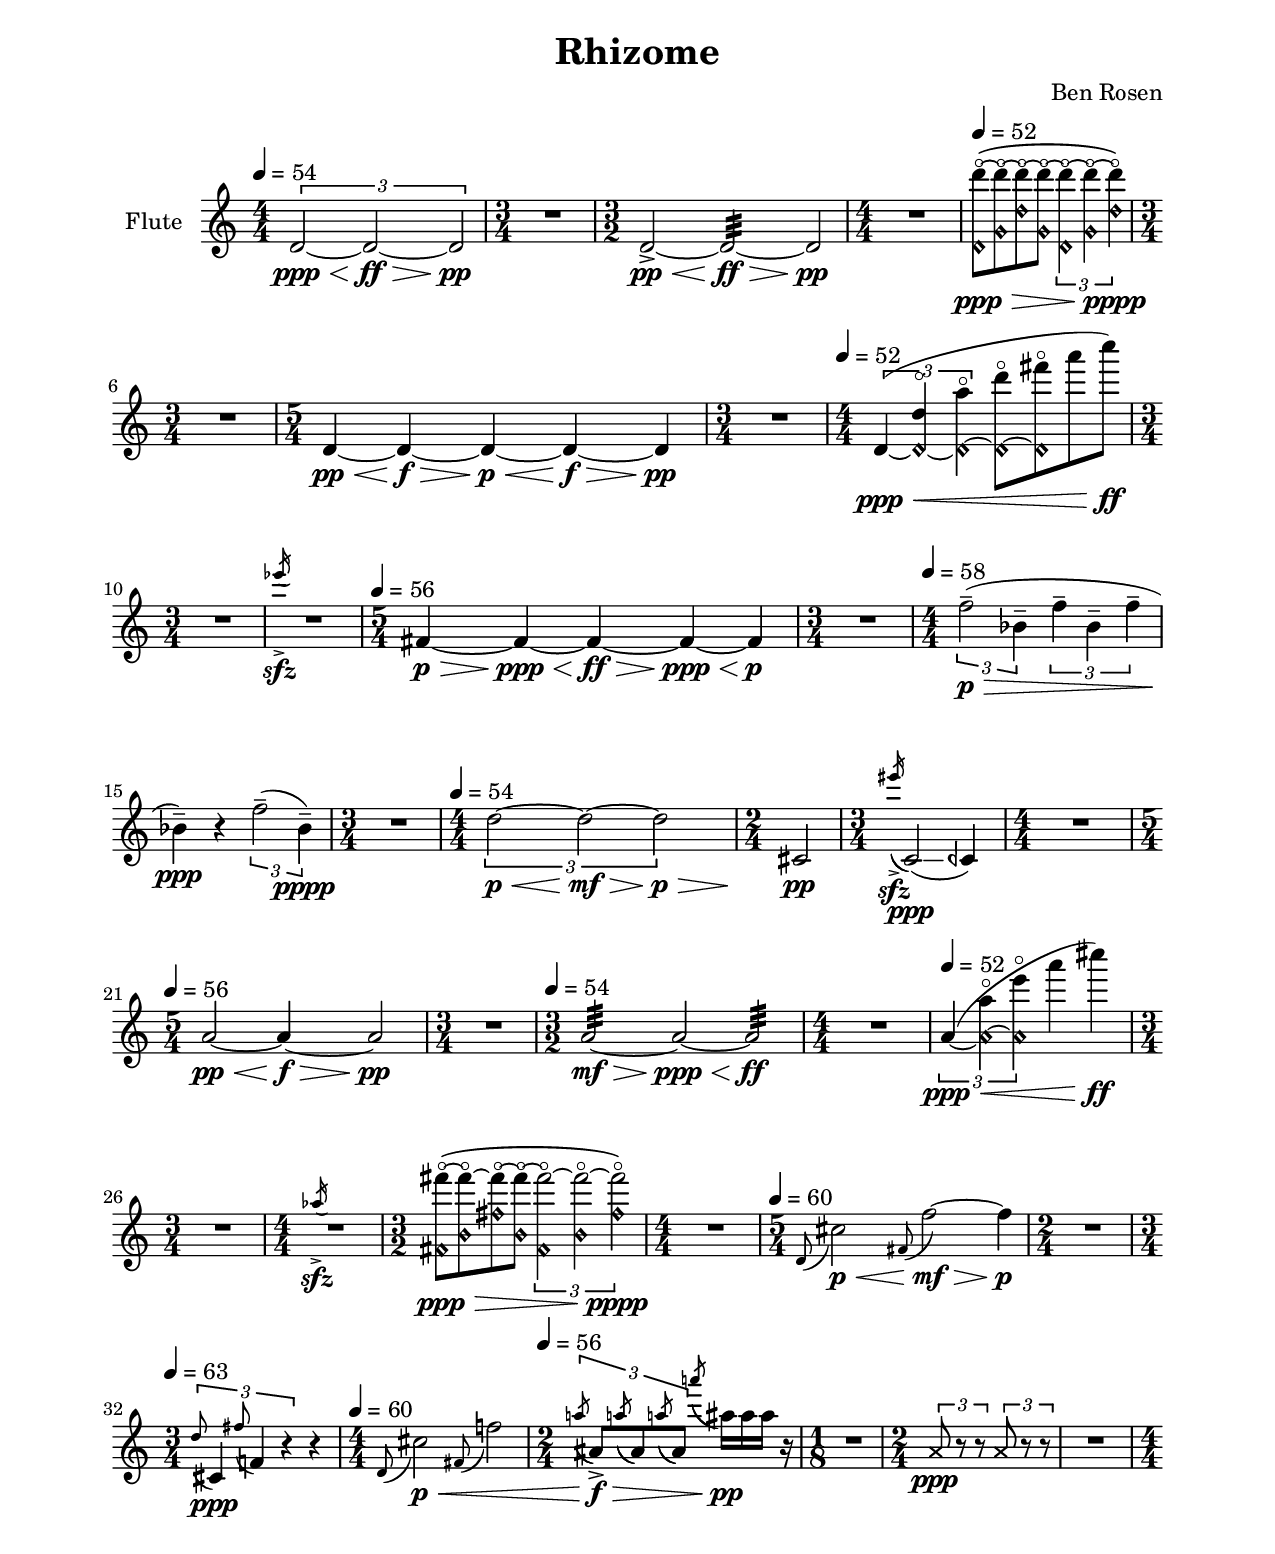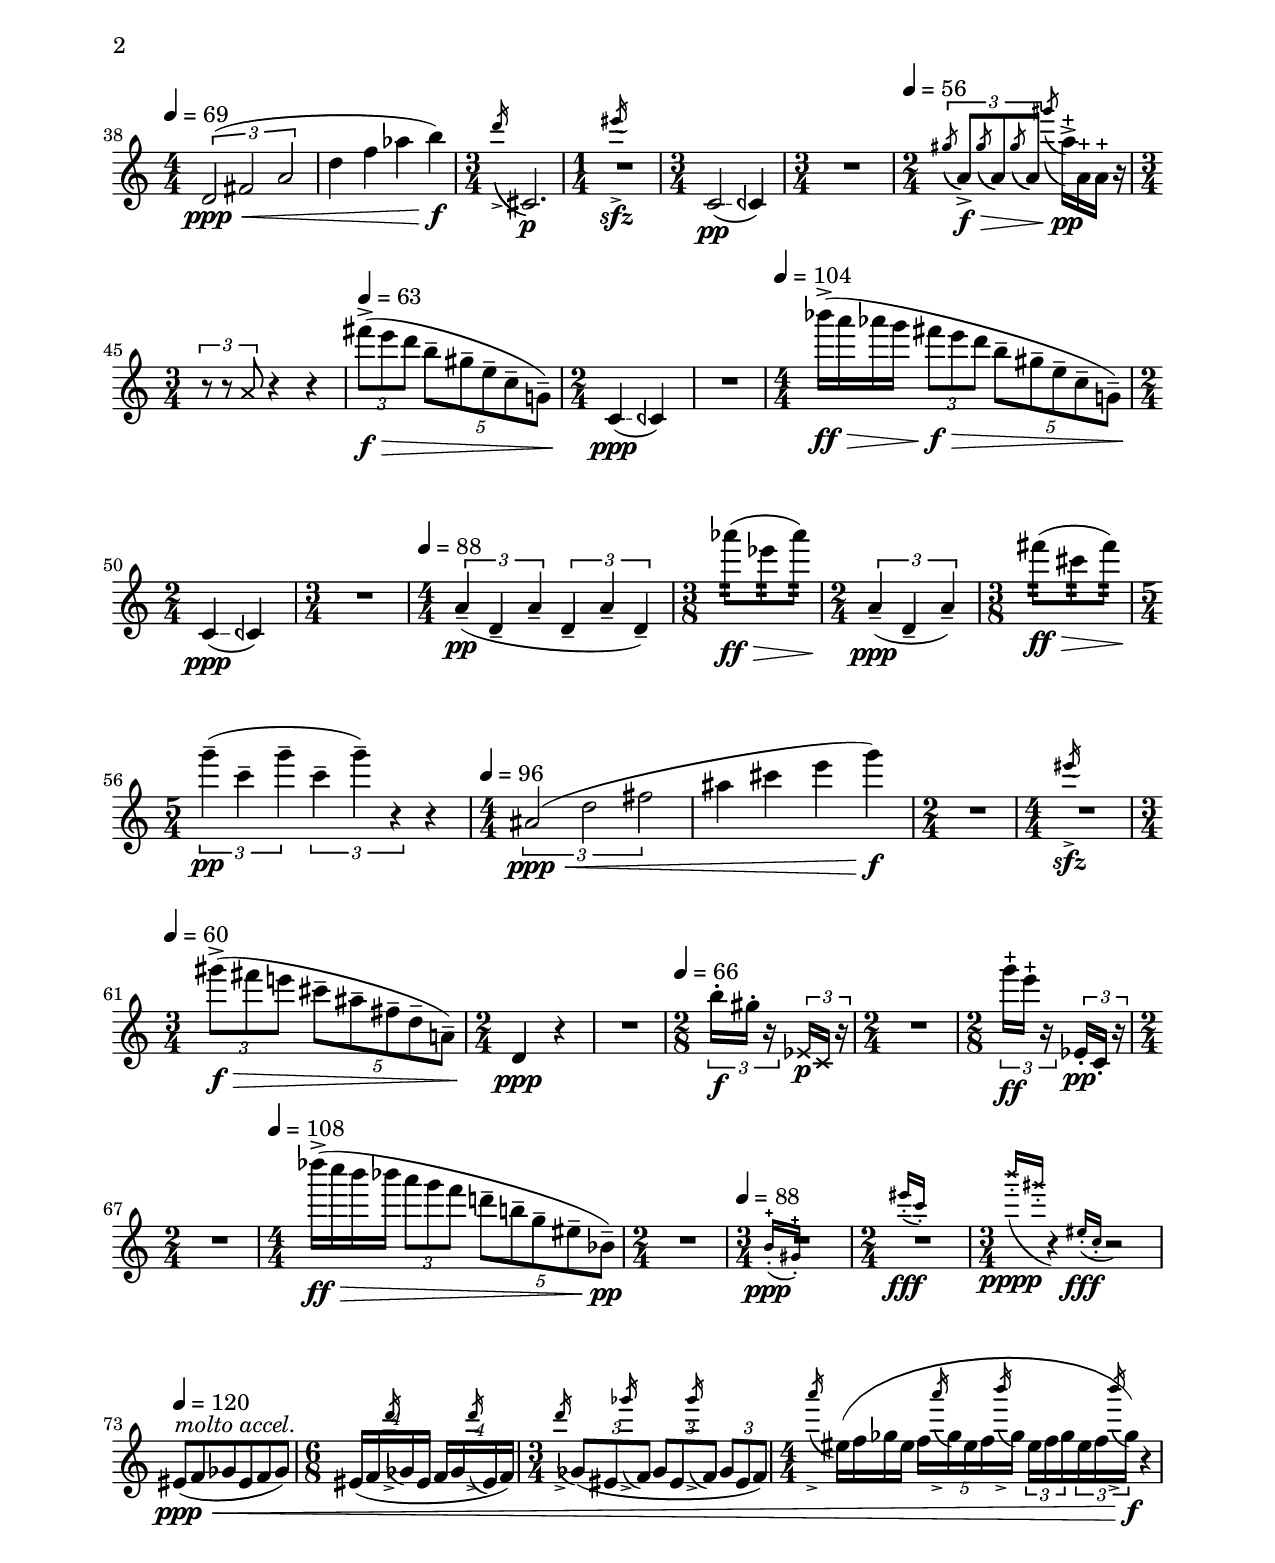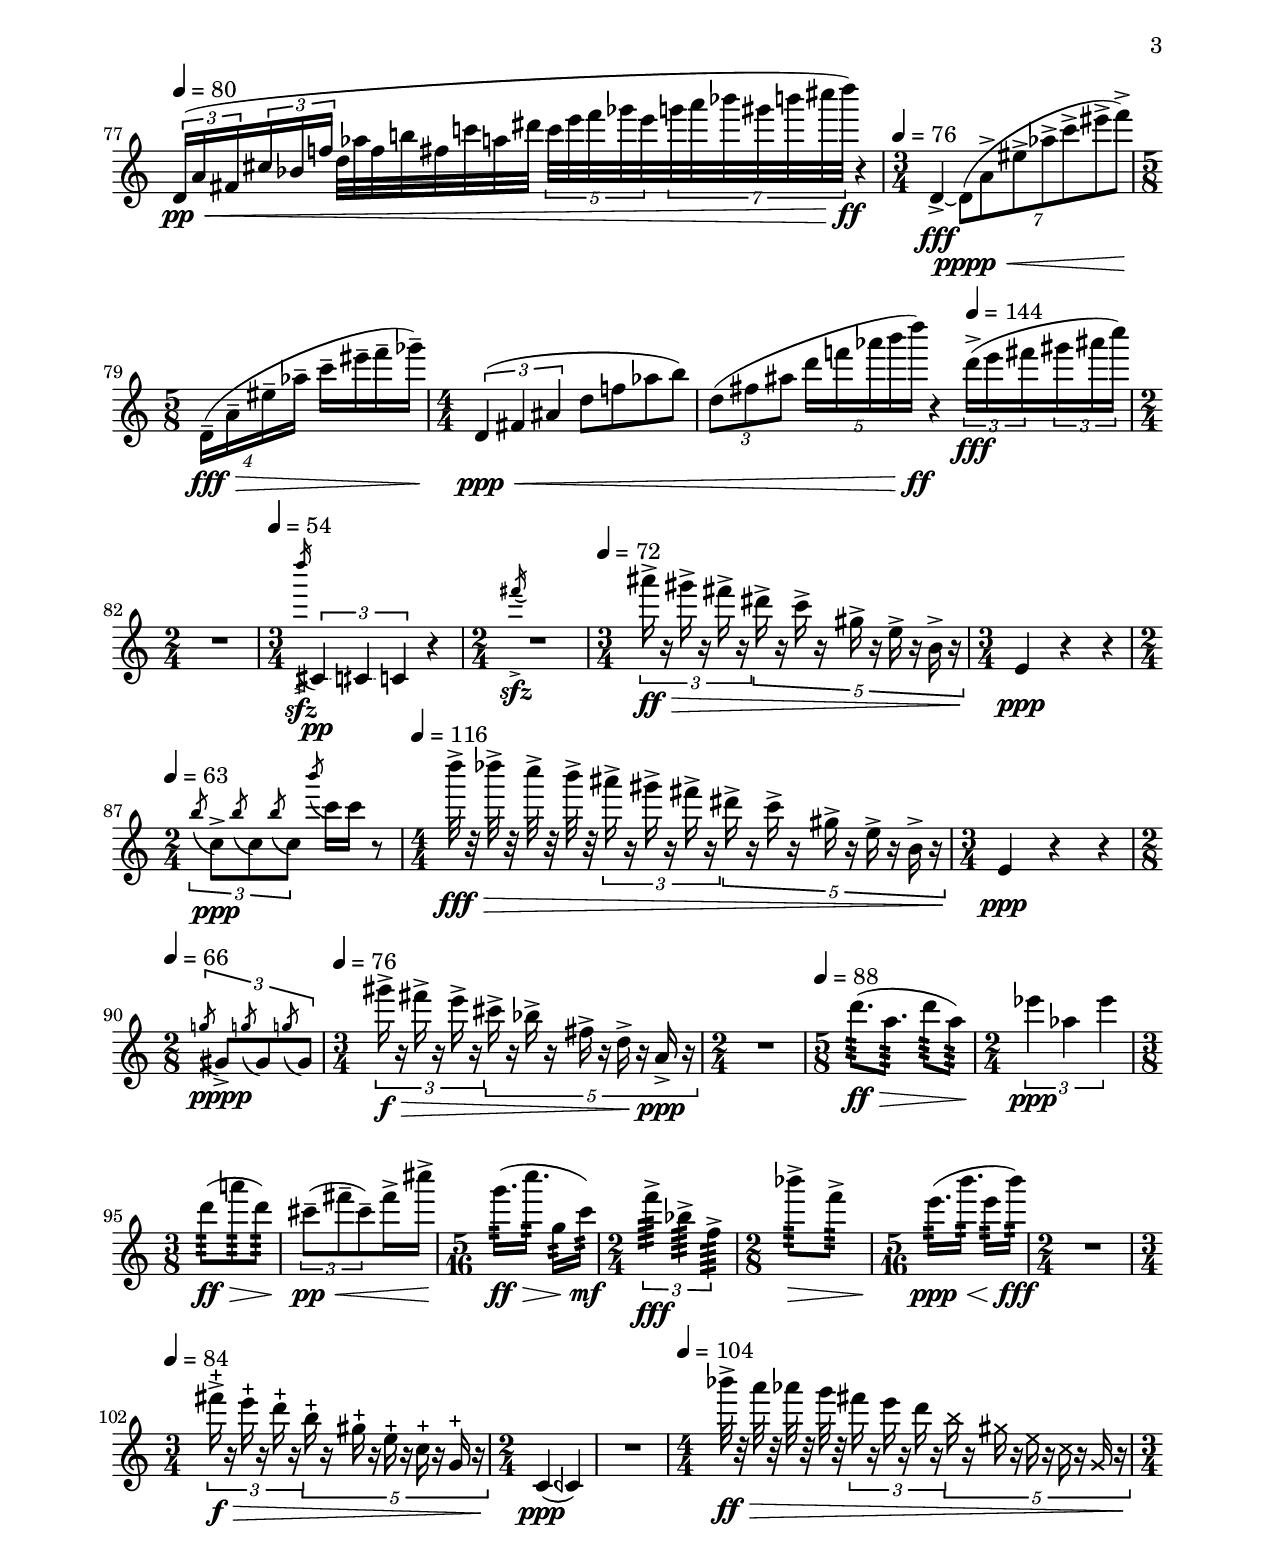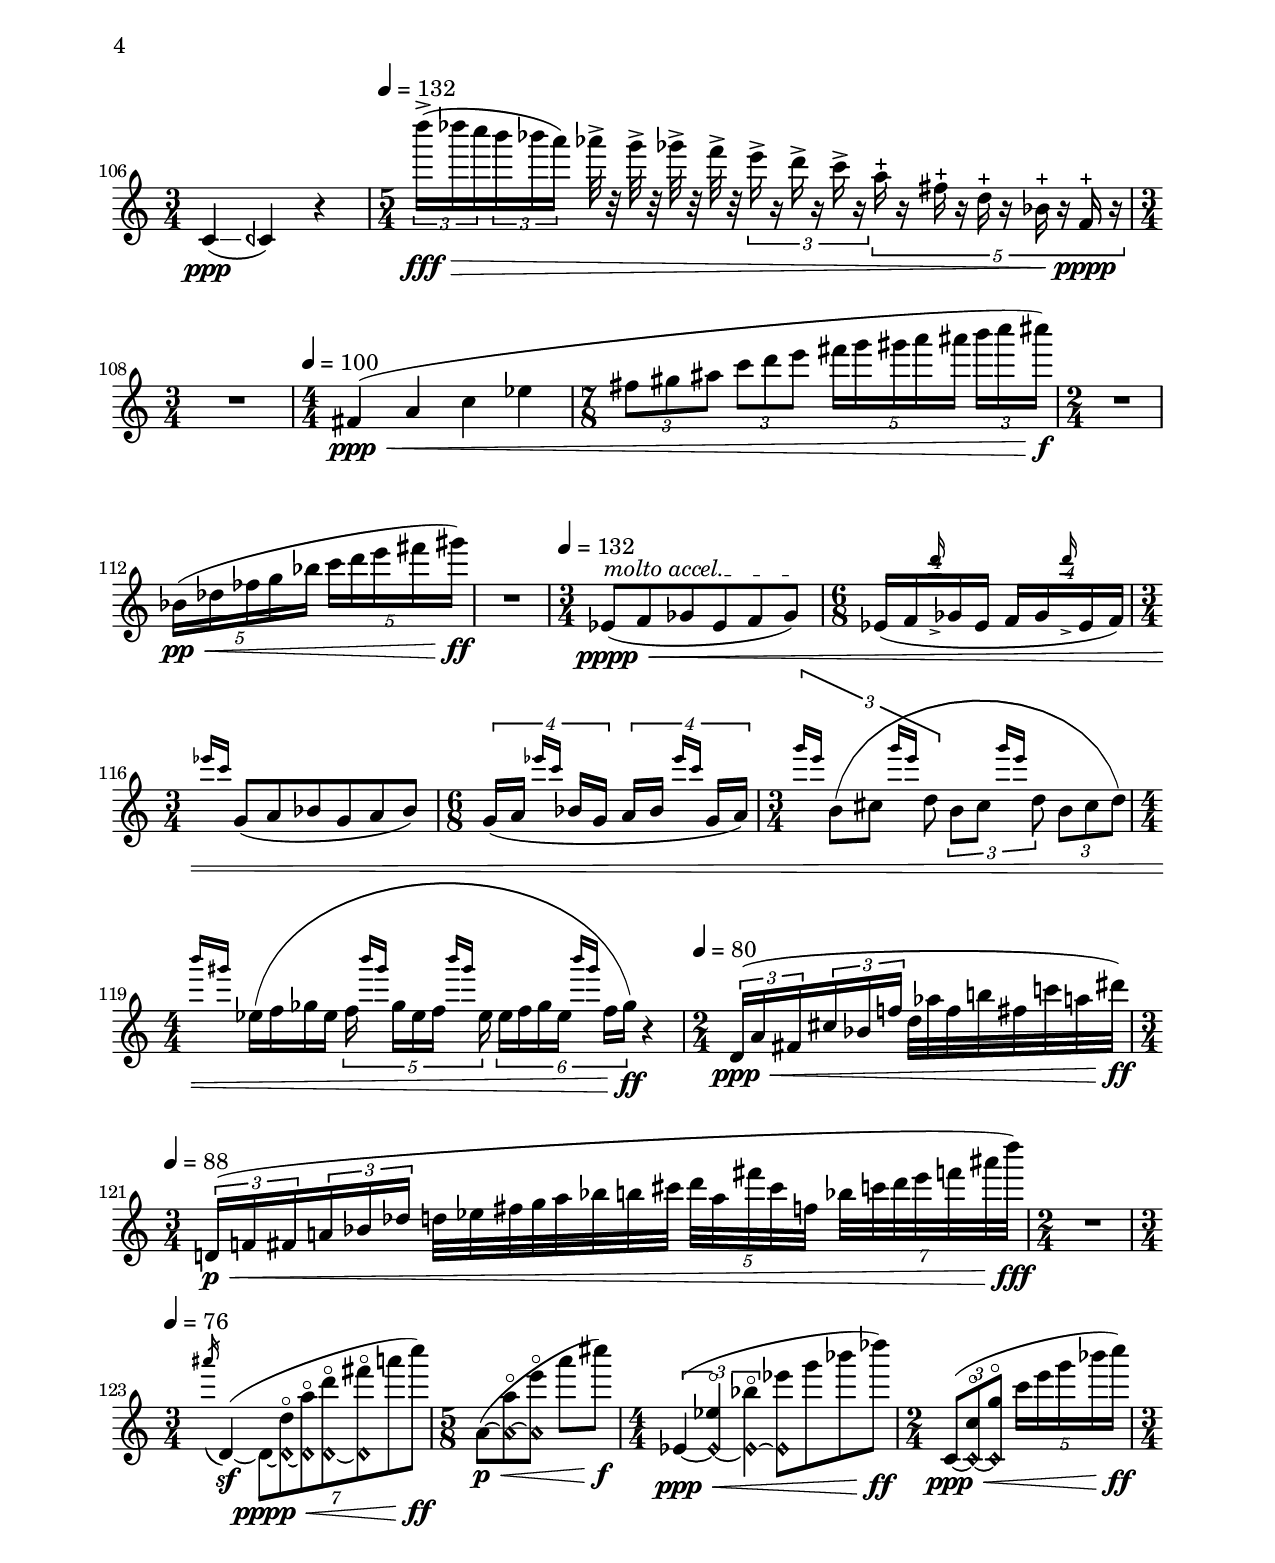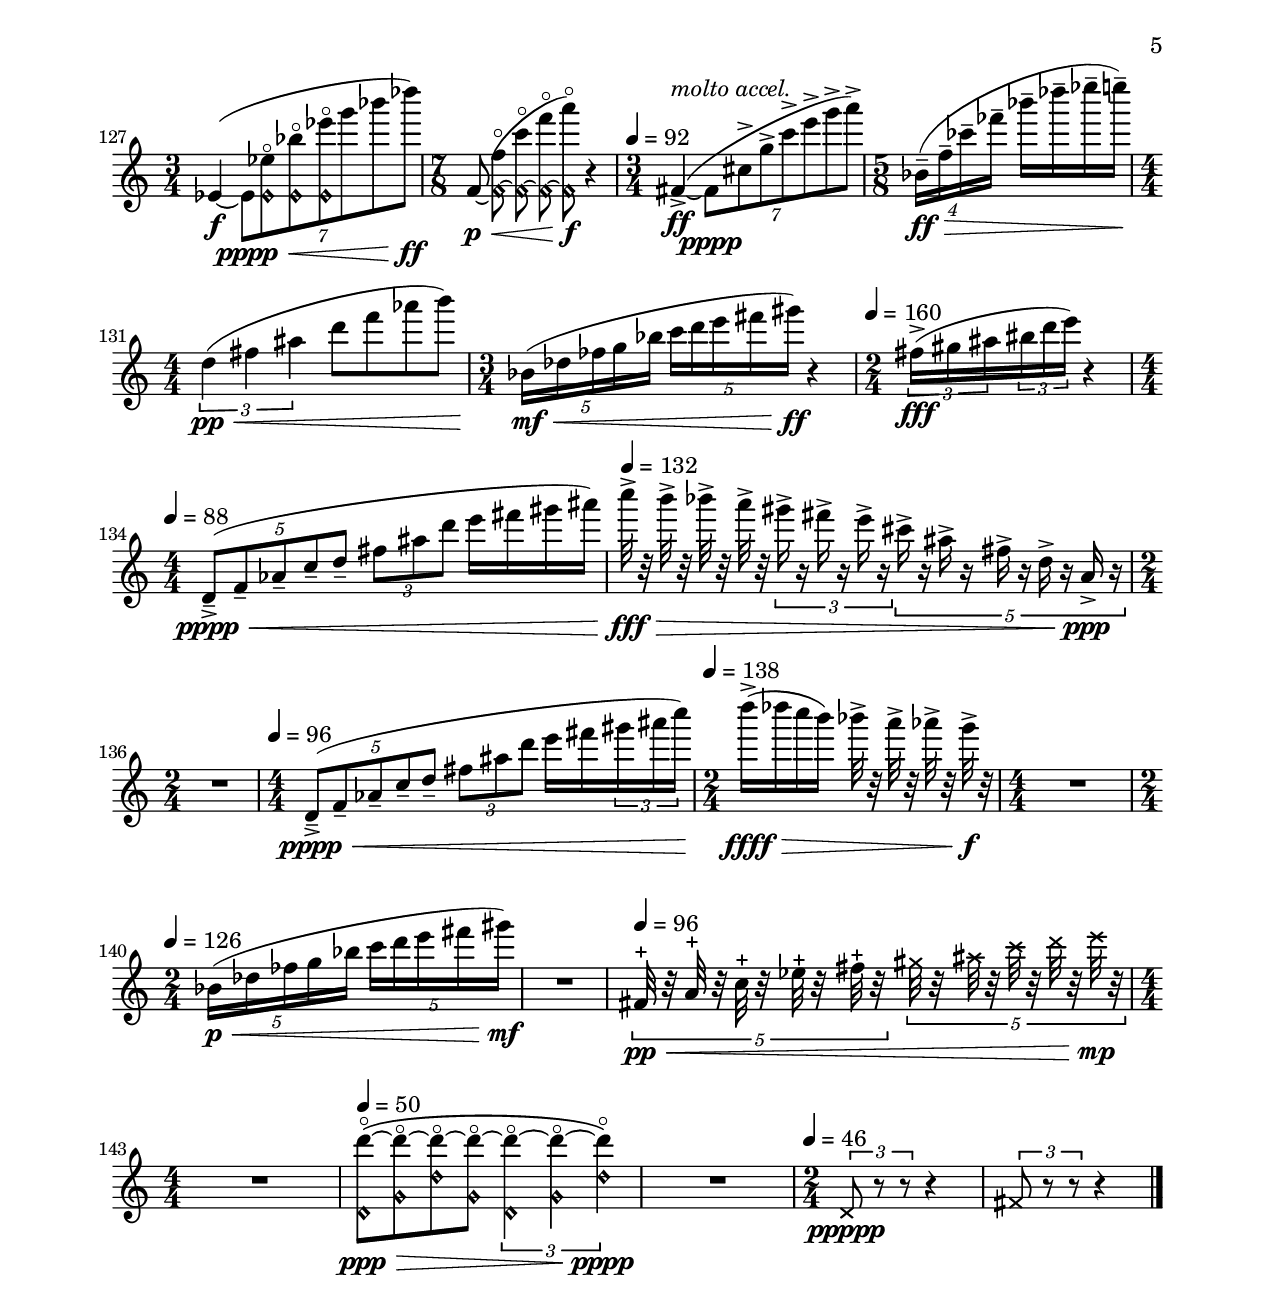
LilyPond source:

\version "2.23.82"

\include "settings.ily"
\include "style.ily"

\header {
  title = "Rhizome"
  composer = "Ben Rosen"
}

harmonic_slur =
\shape #'((0 . 0.5) (0 . 0) (0 . 0) (0 . 0.5)) PhrasingSlur

flute = \relative c' {
  \numericTimeSignature
  \time 4/4
  \tempo 4=54

  \tuplet 3/2 { d2~\ppp\< d~\ff\> d\pp } |

  \time 3/4
  R2. |

  \time 3/2
  d2~->\pp\< d:32~\ff\> d\pp |

  \time 4/4
  R1 |

  \tempo 4=52
  \harmonic_slur

  <d''\flageolet d,,\harmonic>8~\ppp\>\(
    <d\flageolet g,,\harmonic>~
    <d\flageolet d,\harmonic>~
    <d\flageolet g,,\harmonic>~
    \tuplet 3/2 {
      <d\flageolet d,,\harmonic>4~
      <d\flageolet g,,\harmonic>~
      <d\flageolet d,\harmonic>\pppp\)
  }  |

  \time 3/4
  R2. |

  \time 5/4

  d,,4~\pp\< d~\f\> d~\p\< d~\f\> d\pp  |

  \time 3/4
  R2. |

  \tempo 4=52
  \time 4/4
  \tuplet 3/2 {
    d4~\ppp\<(
    <d'\flageolet d,\harmonic~>
    <a'\flageolet d,,\harmonic~>
  }
  <d\flageolet d,,\harmonic~>8
  <fs\flageolet d,,\harmonic>
  a c\ff)

  \time 3/4
  R2. |
  \acciaccatura ef,16->\sfz R2. |

  \tempo 4=56
  \time 5/4

  fs,,4~\p\> fs~\ppp\< fs~\ff\> fs~\ppp\< fs\p |

  \time 3/4
  R2. |

  \tempo 4=58
  \time 4/4
  \tuplet 3/2 { f'2--\p\>( bf,4-- } \tuplet 3/2 { f'-- bf,-- f'-- } |
  bf,--\ppp) r \tuplet 3/2 { f'2--( bf,4--\pppp) } |
  \time 3/4

  R2. |
  \time 4/4

  \tempo 4=54

  \tuplet 3/2 { d2~\p\< d~\mf\> d\p\> } |

  \time 2/4
  cs,2\pp |

  \time 3/4
  \acciaccatura es''16->\sfz( c,,2\ppp \glissando)( cqf4) |

  \time 4/4
  R1 |

  \tempo 4=56
  \time 5/4

  a'2~\pp\< a4~\f\> a2\pp

  \time 3/4
  R2. |

  \tempo 4=54
  \time 3/2
  a2:32~\mf\> a~\ppp\< a:32\ff

  \time 4/4
  R1 |

  \tempo 4=52
  \tuplet 3/2 {
    a4~\ppp\<(
    <a'\flageolet a,\harmonic~>
    <e'\flageolet a,,\harmonic>
  }
  a cs\ff) |

  \time 3/4
  R2. |

  \time 4/4
  \acciaccatura af,16->\sfz R1 |

  \time 3/2
  \harmonic_slur

  <fs'\flageolet fs,,\harmonic>8~\ppp\>\(
    <fs\flageolet b,,\harmonic>~
    <fs\flageolet fs,\harmonic>~
    <fs\flageolet b,,\harmonic>~
    \tuplet 3/2 {
      <fs\flageolet fs,,\harmonic>2~
      <fs\flageolet b,,\harmonic>~
      <fs\flageolet fs,\harmonic>\pppp\)
  } |

  \time 4/4
  R1 |

  \tempo 4=60
  \time 5/4
  \appoggiatura d,,8 cs'2\p\< \appoggiatura fs,8 f'2~\mf\> f4\p |

  \time 2/4
  R2 |

  \tempo 4=63
  \time 3/4
  \tuplet 3/2 { \appoggiatura d8 cs,4\ppp \appoggiatura fs'8 f,!4 r } r

  \tempo 4=60
  \time 4/4
  \appoggiatura d8 cs'2\p\< \appoggiatura fs,8 f'!2 |

  \tempo 4=56
  \time 2/4
  \tuplet 3/2 {
    \acciaccatura a!8( as,8->\f\>)
    \acciaccatura a'!8( as,)
    \acciaccatura a'!8( as,)
  }
  \acciaccatura a''!8( as,16\pp) as as r |

  \time 1/8
  R8 |

  \time 2/4

  \xNotesOn
  \tuplet 3/2 { a,8\ppp r r } \tuplet 3/2 { a r r }
  \xNotesOff |

  R2 |

  \tempo 4=69
  \time 4/4
  \tuplet 3/2 { d,2\ppp\<( fs a } |
  d4 f af b\f) |

  \time 3/4
  \acciaccatura d16->( cs,,2.\p) |

  \time 1/4
  \acciaccatura es''16->\sfz R4 |

  \time 3/4
  c,,2\pp\glissando( cqf4) |

  \time 3/4
  R2. |

  \tempo 4=56
  \time 2/4
  \tuplet 3/2 {
    \acciaccatura gs''8( a,8->\f\>)
    \acciaccatura gs'8( a,)
    \acciaccatura gs'8( a,)
  }
  \acciaccatura gs''8( a,16->-+\pp) a,-+ a-+ r |

  \time 3/4
  \xNotesOn
  \tuplet 3/2 { r8 r a }
  \xNotesOff r4 r |

  \tempo 4=63
  \tuplet 3/2 { fs''8->\f\>( e d } \tuplet 5/4 { b-- gs-- e-- c-- g!--) } |

  \time 2/4
  c,4\ppp( \glissando cqf) |
  R2 |

  \tempo 4=104
  \time 4/4
  bf'''16->\ff\>( a af g
  \tuplet 3/2 { fs8\f\> e d }
  \tuplet 5/4 { b-- gs-- e-- c-- g!--) } |

  \time 2/4
  c,4(\ppp \glissando cqf) |

  \time 3/4
  R2. |

  \tempo 4=88
  \time 4/4
  \tuplet 3/2 { a'4--\pp( d,-- a'--} \tuplet 3/2 { d,-- a'-- d,--) }

  \time 3/8
  af'''8:32\ff\>( ef:32 af:32) |

  \time 2/4
  \tuplet 3/2 { a,,4--\ppp( d,-- a'--) } |

  \time 3/8
  fs''8:32\ff\>( cs:32 fs:32) |

  \time 5/4
  \tuplet 3/2 { g4--\pp( c,-- g'-- } \tuplet 3/2 { c,-- g'--) r } r

  \tempo 4=96
  \time 4/4
  \tuplet 3/2 { as,,2\ppp\<( d fs } |
  as4 cs e g\f) |

  \time 2/4
  R2 |

  \time 4/4
  \acciaccatura es16->\sfz R1 |

  \tempo 4=60
  \time 3/4
  \tuplet 3/2 { gs8->\f\>( fs e! } \tuplet 5/4 { cs-- as-- fs-- d-- a!--) } |

  \time 2/4
  d,4\ppp r |
  R2 |

  \tempo 4=66
  \time 2/8
  \tuplet 3/2 { b''16-.\f gs-. r }
  \xNotesOn
  \tuplet 3/2 { ef,\p c r }
  \xNotesOff

  \time 2/4
  R2 |

  \time 2/8
  \tuplet 3/2 { g'''16-+\ff e-+ r } \tuplet 3/2 { ef,,-.\pp c-. r }

  \time 2/4
  R2 |

  \tempo 4=108
  \time 4/4
  df'''16->\ff\>( c b bf
  \tuplet 3/2 { a8 g f }
  \tuplet 5/4 { d!-- b!-- g-- es-- bf--\pp) } |

  \time 2/4
  R2 |

  \tempo 4 = 88
  \time 3/4
  \acciaccatura { b16-+-.\ppp gs-+-. }
  R2. |

  \time 2/4
  \acciaccatura { es''16-.\fff c-. }
  R2 |

  \time 3/4
  \xNotesOn
  \acciaccatura { b'16-.\pppp gs-. }
  \xNotesOff
  r4 \acciaccatura { es,16-.\fff c-. } r2 |

  \tempo 4 = 120
  \override TextSpanner.bound-details.left.text = "molto accel."
  es,8\ppp\<(\startTextSpan f gf es f gf)\stopTextSpan

  \time 6/8
  \tuplet 4/6 {
    es16( f \acciaccatura d''-> gf,, es
  }
  \tuplet 4/6 {
    f gf \acciaccatura d''-> es,, f)
  } |

  \time 3/4
  \acciaccatura d''16->
  \tuplet 3/2 {
    gf,,8( es
    \acciaccatura gf''16-> f,,8
  }
  \tuplet 3/2 {
    gf8 es \acciaccatura gf''16-> f,,8
  }
  \tuplet 3/2 { gf8 es f) } |

  \time 4/4
  \acciaccatura a''16-> es,16( f gf es
  \tuplet 5/4 {
    f \acciaccatura a'-> gf, es f \acciaccatura b'-> gf,
  }
  \tuplet 3/2 { es f gf }
  \tuplet 3/2 { es f \acciaccatura b'-> gf,\f) } r4 |

  \tempo 4 = 80
  \tuplet 3/2 { d,16\pp\<( a' fs }
  \tuplet 3/2 { cs' bf f'! } d32 af' f b! fs c'! a! ds
  \tuplet 5/4 { c e f gf e }
  \tuplet 7/4 { g a bf gs b! cs d\ff) } r4 |

  \tempo 4 = 76
  \time 3/4
  d,,,->\fff~ \tuplet 7/4 { d8\pppp\<( a'-> es'-> af->  c-> es-> f->) } |

  \time 5/8
  \tuplet 4/6 {d,,16--\fff\>( a'-- es'-- af-- } c-- es-- f-- gf--) |

  \time 4/4
  \tuplet 3/2 { d,,4\ppp\<( fs as } d8 f! af b) |
  \tuplet 3/2 { d,8( fs as } \tuplet 5/4 { d16 f! af b d\ff) } r4

  \tempo 4 = 144
  \tuplet 3/2 { d,16->\fff( e fs } \tuplet 3/2 { gs as c) }

  \time 2/4
  R2 |

  \tempo 4 = 54
  \time 3/4
  \acciaccatura d16->\sfz
  \tuplet 3/2 { cs,,,4\pp\glissando cqs\glissando c! } r4 |

  \time 2/4
  \acciaccatura fs''16->\sfz
  R2 |

  \tempo 4 = 72
  \time 3/4
  \tuplet 3/2 {as16\ff\>-> r gs-> r fs-> r}
  \tuplet 5/4 {ds-> r c-> r gs-> r e-> r b-> r} |

  \time 3/4
  e,4\ppp r r |

  \tempo 4 = 63
  \time 2/4
  \tuplet 3/2 {
    \acciaccatura b''8 c,8\ppp->
    \acciaccatura b' c,
    \acciaccatura b' c,
  }
  \acciaccatura b'' c,16 c r8 |

  \tempo 4 = 116
  \time 4/4
  d'32\fff\>-> r df-> r c-> r b-> r
  \tuplet 3/2 {as16-> r gs-> r fs-> r }
  \tuplet 5/4 { ds-> r c-> r gs-> r e-> r b-> r } |

  \time 3/4
  e,4\ppp r r |

  \tempo 4 = 66
  \time 2/8
  \tuplet 3/2 {
    \acciaccatura g'!8 gs,\pppp-> \acciaccatura g'! gs, \acciaccatura g'! gs,
  } |

  \tempo 4 = 76
  \time 3/4
  \tuplet 3/2 {gs''16\f\>-> r fs-> r e-> r}
  \tuplet 5/4 {cs-> r bf-> r fs-> r d-> r a\ppp-> r} |

  \time 2/4
  R2 |

  \tempo 4 = 88
  \time 5/8
  d'8.:64\ff\>( a:64 d8:64 a:64) |

  \time 2/4
  \tuplet 3/2 {ef'4\ppp af, ef'} |

  \time 3/8
  d8:64\ff\>( a'!:64 d,:64) |
  \tuplet 3/2 {cs--\pp\<( fs-- cs--)} fs16-> cs'-> |

  \time 5/16
  g16.:64\ff\>( c:64 g,16:64[ c:64]\mf) |

  \time 2/4
  \tuplet 3/2 {f4:64\fff-> bf,:64-> f:64->} |

  \time 2/8
  bf'8:64->\>[ f:64->] |

  \time 5/16
  e16.:64\ppp\<( b':64 e,16:64[ b':64\fff)] |

  \time 2/4
  R2 |

  \tempo 4=84
  \time 3/4
  \tuplet 3/2 {fs16\f\>->-+ r e-+ r d-+ r}
  \tuplet 5/4 {b-+ r gs-+ r e-+ r c-+ r g-+ r} |

  \time 2/4
  c,4(\ppp\glissando cqf) |
  R2 |

  \tempo 4=104
  \time 4/4
  bf'''32\ff\>-> r a r af r g r
  \tuplet 3/2 {fs16 r e r d r }
  \tuplet 5/4 {\xNotesOn b r gs r e r c r g r \xNotesOff } |

  \time 3/4
  c,4(\ppp\glissando cqf) r |

  \tempo 4=132
  \time 5/4
  \tuplet 3/2 {d'''16->\fff\>( df c}
  \tuplet 3/2 {b bf a)} af32-> r g-> r gf-> r f-> r
  \tuplet 3/2 {e16-> r d-> r c-> r }
  \tuplet 5/4 {a-+ r fs-+ r d-+ r bf-+ r f\pppp-+ r } |

  \time 3/4
  R2. |

  \tempo 4=100
  \time 4/4
  fs4\ppp\<( a c  ef |

  \time 7/8
  \tuplet 3/2 { fs8 gs as }
  \tuplet 3/2 { c d e }
  \tuplet 5/4 { fs16 g gs a as }
  \tuplet 3/2 { b c cs\f) } |

  \time 2/4
  R2 |
  \tuplet 5/4 { bf,,16\pp\<( df ff g bf } \tuplet 5/4 { c d e fs gs\ff) } |
  R2 |

  \tempo 4=132
  \time 3/4
  \override TextSpanner.bound-details.left.text = "molto accel."
  ef,,8\pppp\<(\startTextSpan f gf ef f gf)\stopTextSpan |

  \time 6/8
  \tuplet 4/6 { ef16( f \grace d''-> gf,, ef }
  \tuplet 4/6 { f gf \grace d''-> ef,, f) } |

  \time 3/4
  \grace {ef'' c} g,8( a bf g a bf) |

  \time 6/8
  \tuplet 4/6 {g16( a \grace {ef'' c} bf, g}
  \tuplet 4/6 {a bf \grace {ef' c} g, a)} |

  \time 3/4
  \tuplet 3/2 {\grace {g'' e} b,8( cs \grace {g''16 e} d,8}
  \tuplet 3/2 {b cs \grace {g''16 e} d,8}
  \tuplet 3/2 {b8 cs d)} |

  \time 4/4
  \grace {b''16 gs} ef,( f gf ef
  \tuplet 5/4 {f \grace {b'16 gs} gf, ef f \grace {b'16 gs} ef,}
  \tuplet 6/4 {ef f gf ef \grace {b''16 gs} f, gf\ff)} r4 |

  \tempo 4=80
  \time 2/4
  \tuplet 3/2 {d,16\ppp\<( a' fs }
  \tuplet 3/2 { cs' bf f'! } d32 af' f b! fs c'! a! ds)\ff |

  \tempo 4=88
  \time 3/4
  \tuplet 3/2 {d,,!16\p\<( f! fs}
  \tuplet 3/2 {a! bf df!} d32 ef fs g a bf b cs
  \tuplet 5/4 {d[ a fs' cs f,]}
  \tuplet 7/4 {bf c d e f as d\fff)} |

  \time 2/4
  R2 |

  \tempo 4=76
  \time 3/4
  \acciaccatura as16 d,,,4\sf~(
  \tuplet 7/4 {
    d8\pppp\<_~
    <d'\flageolet d,\harmonic_~>
    <a'\flageolet d,,\harmonic>
    <d\flageolet d,,\harmonic_~>
    <fs\flageolet d,,\harmonic>
    a c\ff)
  } |

  \time 5/8
  a,,\p\<(~ <a'\flageolet a,\harmonic~> <e'\flageolet a,,\harmonic> a cs\f) |

  \time 4/4
  \tuplet 3/2 {
    ef,,,4\ppp\<(~
    <ef'\flageolet ef,\harmonic~>
    <bf'\flageolet ef,,\harmonic~>
  }
  <ef ef,,\harmonic>8 g bf df\ff) |

  \time 2/4
  \tuplet 3/2 {
    c,,,\ppp\<~(
    <c'\flageolet c,\harmonic~>
    <g'\flageolet c,,\harmonic>
  }
  \tuplet 5/4 { c16 e g bf c\ff) } |

  \time 3/4
  ef,,,4\f~(
  \tuplet 7/4 {
    ef8\pppp\<
    <ef'\flageolet ef,\harmonic>
    <bf'\flageolet ef,,\harmonic>
    <ef\flageolet ef,,\harmonic>
    g bf df\ff)
  } |

  \time 7/8
  f,,,\p\<(~
  <f'\flageolet f,\harmonic~>
  <c'\flageolet f,,\harmonic~>
  <f\flageolet f,,\harmonic~>
  <a\flageolet f,,\harmonic>\f) r4 |

  \tempo 4=92
  \time 3/4
  fs,,->\ff~(^\markup { \italic "molto accel." }
  \tuplet 7/4 { fs8\pppp cs'-> g'-> c-> e-> g-> a->) } |

  \time 5/8
  \tuplet 4/6 { bf,,16--\ff\>( f'-- cf'-- ff-- } bf-- df-- ef-- e--) |

  \time 4/4
  \tuplet 3/2 { d,,4\pp\<( fs as } d8 f af b) |

  \time 3/4
  \tuplet 5/4 { bf,,16\mf\<( df ff g bf } \tuplet 5/4 { c d e fs gs\ff) } r4 |

  \tempo 4=160
  \time 2/4
  \tuplet 3/2 { fs,16->\fff( gs as } \tuplet 3/2 { bs d e) } r4 |

  \tempo 4=88
  \time 4/4
  \tuplet 5/4 { d,,8(--->\pppp\< f-- af-- c-- d-- }
\tuplet 3/2 { fs as d } e16 fs gs as) |

\tempo 4=132
c32->\fff\> r b-> r bf-> r a-> r
\tuplet 3/2 { gs16-> r fs-> r e-> r }
\tuplet 5/4 { cs-> r as-> r fs-> r d-> r a->\ppp r } |

\time 2/4
R2 |

\tempo 4=96
\time 4/4
\tuplet 5/4 {
  d,8--->\pppp\<( f-- af-- c-- d--
}
\tuplet 3/2 { fs as d } e16 fs \tuplet 3/2 { gs as c) } |

\tempo 4=138
\time 2/4
d->\ffff\>( df c b) bf32-> r a-> r af-> r g->\f r |

\time 4/4
R1 |

\tempo 4=126
\time 2/4
\tuplet 5/4 {
  bf,,16\p\<( df ff g bf
}
\tuplet 5/4 { c d e fs gs\mf) } |
R2 |

\tempo 4=96
\tuplet 5/4 {
  fs,,32-+\pp\< r a-+ r c-+ r ef-+ r fs-+ r
}
\tuplet 5/4 {
  \xNotesOn
  gs r as r c r d r e\mp r
  \xNotesOff
} |

\time 4/4
R1 |

\tempo 4=50
<d\flageolet d,,\harmonic>8\ppp\>~\(
  <d\flageolet g,,\harmonic>~
  <d\flageolet d,\harmonic>~
  <d\flageolet g,,\harmonic>~
  \tuplet 3/2 {
    <d\flageolet d,,\harmonic>4~
    <d\flageolet g,,\harmonic>~
    <d\flageolet d,\harmonic>\pppp\)
}  |
R1 |

\tempo 4=46
\time 2/4
\tuplet 3/2 { \xNotesOn d,,8\ppppp r r } r4 |
\tuplet 3/2 { \xNotesOn fs8 r r } r4 |
\bar "|."
}

\layout {
  \override Hairpin.minimum-length = #8
}

\score {
  \new Staff \with {
    instrumentName = "Flute"
  } {
    \flute
  }
}
